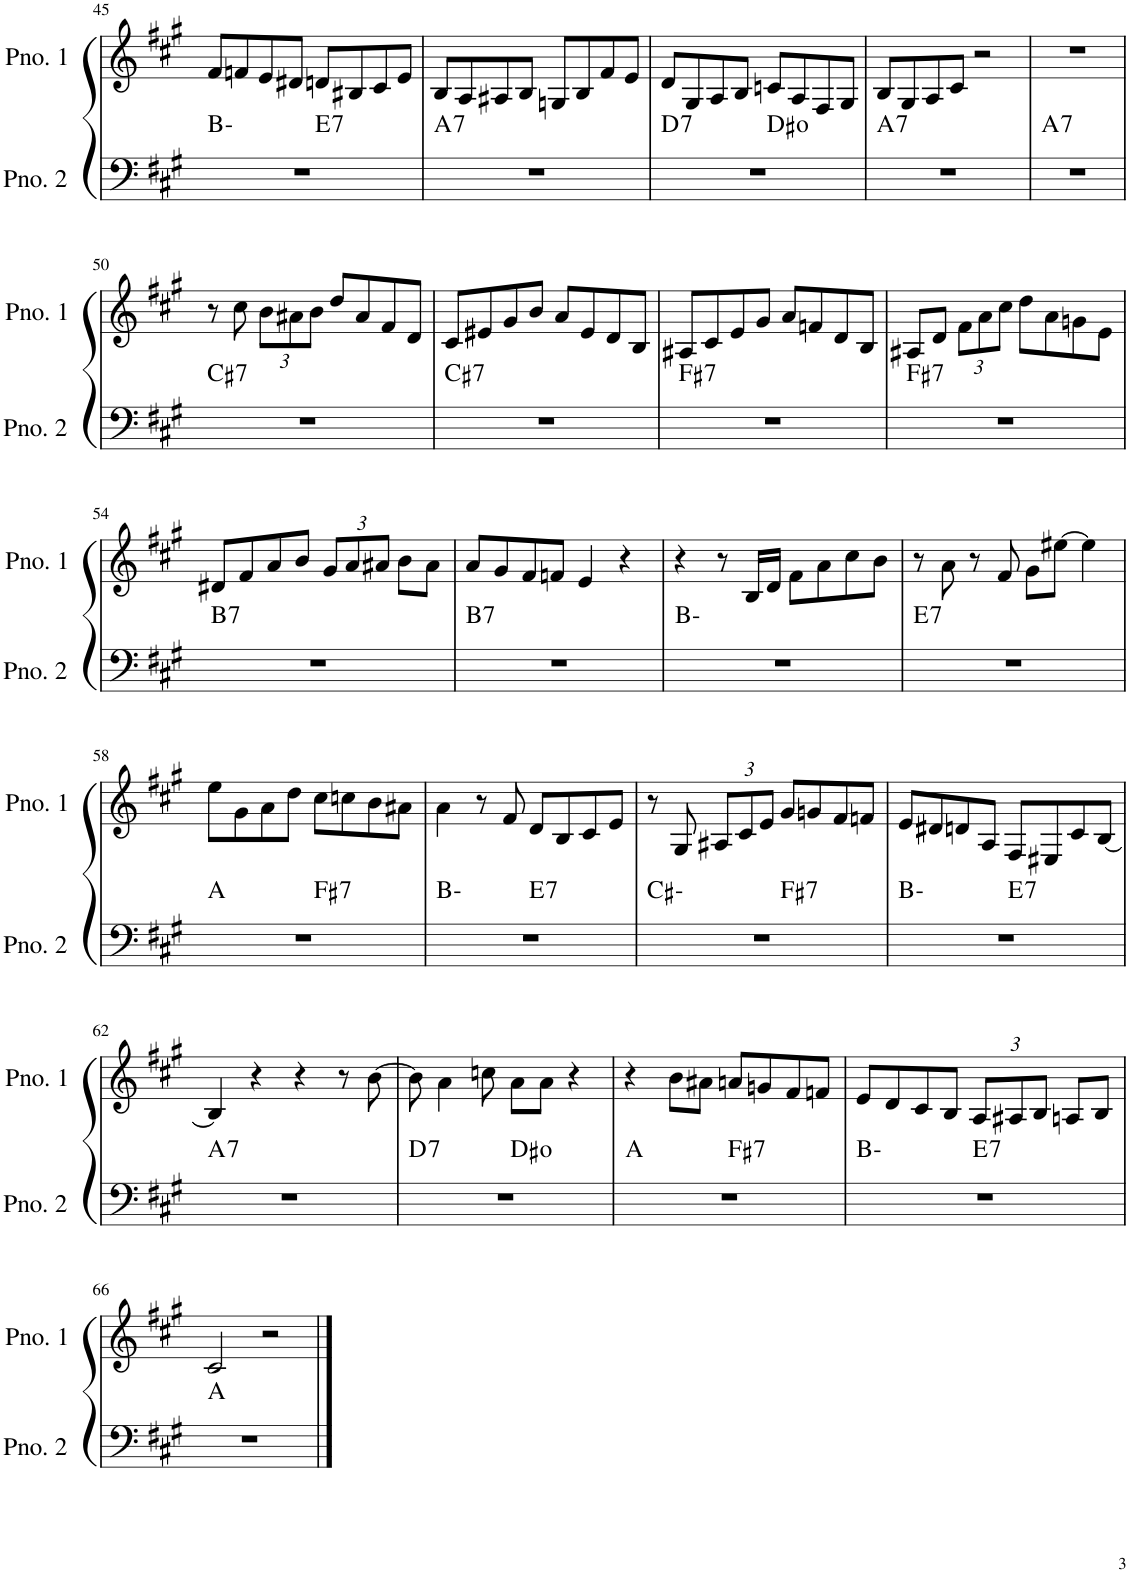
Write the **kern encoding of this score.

**kern	**harte	**kern
*part2	*part2	*part1
*staff2	*	*staff1
*I"ピアノ 2	*	*I"ピアノ 1
!!LO:PB:g=z
*clefF4	*	*clefG2
*k[f#c#g#]	*	*k[f#c#g#]
*M4/4	*	*M4/4
=45	=45	=45
*^	*	*
1r	2ryy	B:min	8f#/L
.	.	.	8fn/
.	.	.	8e/
.	.	.	8d#X/J
!	!	!LO:H:kt=7	!
.	2ryy	E:7	8dn/L
.	.	.	8B#X/
.	.	.	8c#/
.	.	.	8e/J
=46	=46	=46	=46
!	!	!LO:H:kt=7	!
*v	*v	*	*
1r	A:7	8B/L
.	.	8A/
.	.	8A#X/
.	.	8B/J
.	.	8Gn/L
.	.	8B/
.	.	8f#/
.	.	8e/J
=47	=47	=47
!	!LO:H:kt=7	!
*^	*	*
1r	2ryy	D:7	8d/L
.	.	.	8G#/
.	.	.	8A/
.	.	.	8B/J
.	2ryy	D#:dim	8cn/L
.	.	.	8A/
.	.	.	8F#/
.	.	.	8G#/J
=48	=48	=48	=48
!	!	!LO:H:kt=7	!
*v	*v	*	*
1r	A:7	8B/L
.	.	8G#/
.	.	8A/
.	.	8c#/J
.	.	2r
=49	=49	=49
!	!LO:H:kt=7	!
1r	A:7	1r
!!LO:LB:g=z
=50	=50	=50
!	!LO:H:kt=7	!
1r	C#:7	8r
.	.	8cc#\
*	*	*Xbrackettup
.	.	12b\L
.	.	12a#X\
.	.	12b\J
.	.	8dd/L
.	.	8a#/
.	.	8f#/
.	.	8d/J
=51	=51	=51
!	!LO:H:kt=7	!
1r	C#:7	8c#/L
.	.	8e#X/
.	.	8g#/
.	.	8b/J
.	.	8a/L
.	.	8e#/
.	.	8d/
.	.	8B/J
=52	=52	=52
!	!LO:H:kt=7	!
1r	F#:7	8A#X/L
.	.	8c#/
.	.	8e/
.	.	8g#/J
.	.	8a/L
.	.	8fn/
.	.	8d/
.	.	8B/J
=53	=53	=53
!	!LO:H:kt=7	!
1r	F#:7	8A#X/L
.	.	8d/J
.	.	12f#\L
.	.	12a\
.	.	12cc#\J
.	.	8dd\L
.	.	8a\
.	.	8gn\
.	.	8e\J
!!LO:LB:g=z
=54	=54	=54
!	!LO:H:kt=7	!
1r	B:7	8d#X/L
.	.	8f#/
.	.	8a/
.	.	8b/J
.	.	12g#/L
.	.	12a/
.	.	12a#X/J
.	.	8b\L
.	.	8a#\J
=55	=55	=55
!	!LO:H:kt=7	!
1r	B:7	8a/L
.	.	8g#/
.	.	8f#/
.	.	8fn/J
.	.	4e/
.	.	4r
=56	=56	=56
1r	B:min	4r
.	.	8r
.	.	16B/LL
.	.	16d/JJ
.	.	8f#\L
.	.	8a\
.	.	8cc#\
.	.	8b\J
=57	=57	=57
!	!LO:H:kt=7	!
1r	E:7	8r
.	.	8a\
.	.	8r
.	.	8f#/
.	.	8g#\L
.	.	[8ee#X\J
.	.	4ee#\]
!!LO:LB:g=z
=58	=58	=58
*^	*	*
1r	2ryy	A:maj	8ee\L
.	.	.	8g#\
.	.	.	8a\
.	.	.	8dd\J
!	!	!LO:H:kt=7	!
.	2ryy	F#:7	8cc#\L
.	.	.	8ccn\
.	.	.	8b\
.	.	.	8a#X\J
=59	=59	=59	=59
1r	2ryy	B:min	4a\
.	.	.	8r
.	.	.	8f#/
!	!	!LO:H:kt=7	!
.	2ryy	E:7	8d/L
.	.	.	8B/
.	.	.	8c#/
.	.	.	8e/J
=60	=60	=60	=60
1r	2ryy	C#:min	8r
.	.	.	8G#/
.	.	.	12A#X/L
.	.	.	12c#/
.	.	.	12e/J
!	!	!LO:H:kt=7	!
.	2ryy	F#:7	8g#/L
.	.	.	8gn/
.	.	.	8f#/
.	.	.	8fn/J
=61	=61	=61	=61
1r	2ryy	B:min	8e/L
.	.	.	8d#X/
.	.	.	8dn/
.	.	.	8A/J
!	!	!LO:H:kt=7	!
.	2ryy	E:7	8F#/L
.	.	.	8E#X/
.	.	.	8c#/
.	.	.	[8B/J
!!LO:LB:g=z
=62	=62	=62	=62
!	!	!LO:H:kt=7	!
*v	*v	*	*
1r	A:7	4B/]
.	.	4r
.	.	4r
.	.	8r
.	.	[8b\
=63	=63	=63
!	!LO:H:kt=7	!
*^	*	*
1r	2ryy	D:7	8b\]
.	.	.	4a\
.	.	.	8ccn\
.	2ryy	D#:dim	8a\L
.	.	.	8a\J
.	.	.	4r
=64	=64	=64	=64
1r	2ryy	A:maj	4r
.	.	.	8b\L
.	.	.	8a#X\J
!	!	!LO:H:kt=7	!
.	2ryy	F#:7	8an/L
.	.	.	8gn/
.	.	.	8f#/
.	.	.	8fn/J
=65	=65	=65	=65
1r	2ryy	B:min	8e/L
.	.	.	8d/
.	.	.	8c#/
.	.	.	8B/J
!	!	!LO:H:kt=7	!
.	2ryy	E:7	12A/L
.	.	.	12A#X/
.	.	.	12B/J
.	.	.	8An/L
.	.	.	8B/J
*v	*v	*	*
!!LO:LB:g=z
=66	=66	=66
1r	A:maj	2c#/
.	.	2r
==	==	==
*-	*-	*-
